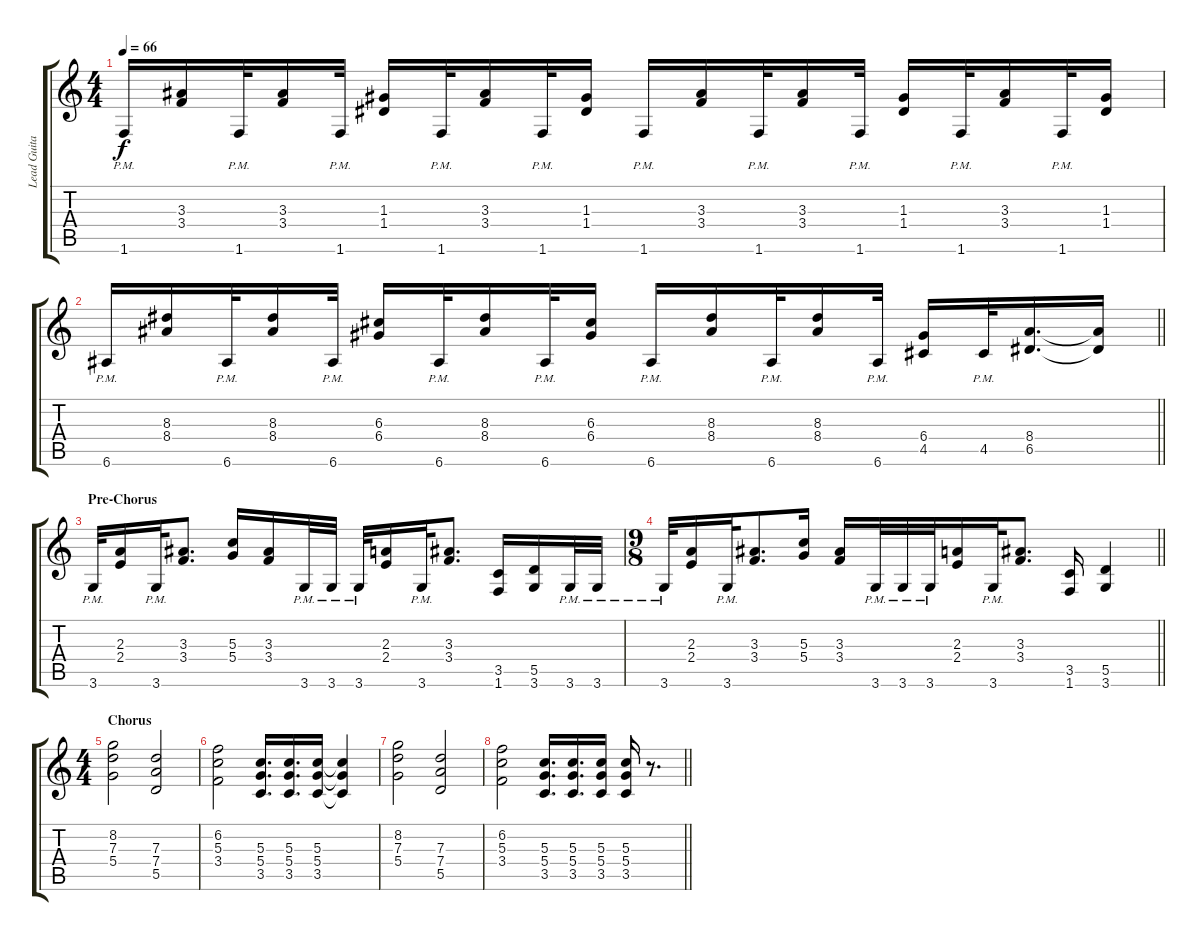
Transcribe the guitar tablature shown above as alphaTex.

\track ("Lead Guitar" "Lead Guita") {instrument distortionguitar}
\staff {score tabs}
\tuning (E4 B3 G3 D3 A2 E2) {hide}
\ts (4 4)
\tempo 66
\clef g2
\ks c
1.6{pm}.16{dy f} (3.3 3.4).16 1.6{pm}.32 (3.3 3.4).16 1.6{pm}.32 (1.3 1.4).16 1.6{pm}.32 (3.3 3.4).16 1.6{pm}.32 (1.3 1.4).16 1.6{pm}.16 (3.3 3.4).16 1.6{pm}.32 (3.3 3.4).16 1.6{pm}.32 (1.3 1.4).16 1.6{pm}.32 (3.3 3.4).16 1.6{pm}.32 (1.3 1.4).16 |
\barLineRight lightlight
6.6{pm}.16 (8.3 8.4).16 6.6{pm}.32 (8.3 8.4).16 6.6{pm}.32 (6.3 6.4).16 6.6{pm}.32 (8.3 8.4).16 6.6{pm}.32 (6.3 6.4).16 6.6{pm}.16 (8.3 8.4).16 6.6{pm}.32 (8.3 8.4).16 6.6{pm}.32 (6.4 4.5).16 4.5{pm}.32 (8.4 6.5).16{d} (8.4{t} 6.5{t}).16 |
\section ("" "Pre-Chorus")
3.6{pm}.32 (2.3 2.4).16 3.6{pm}.32 (3.3 3.4).8{d} (5.3 5.4).16 (3.3 3.4).16 3.6{pm}.32 3.6{pm}.32 3.6{pm}.32 (2.3 2.4).16 3.6{pm}.32 (3.3 3.4).8{d} (3.5 1.6).16 (5.5 3.6).16 3.6{pm}.32 3.6{pm}.32 |
\ts (9 8)
\barLineRight lightlight
3.6{pm}.32 (2.3 2.4).16 3.6{pm}.32 (3.3 3.4).8{d} (5.3 5.4).16 (3.3 3.4).16 3.6{pm}.32 3.6{pm}.32 3.6{pm}.32 (2.3 2.4).16 3.6{pm}.32 (3.3 3.4).8{d} (3.5 1.6).16 (5.5 3.6).4 |
\ts (4 4)
\section ("" "Chorus")
(8.2 7.3 5.4).2 (7.3 7.4 5.5).2 |
(6.2 5.3 3.4).2 (5.3 5.4 3.5).16{d} (5.3 5.4 3.5).16{d} (5.3 5.4 3.5).16 (5.3{t} 5.4{t} 3.5{t}).4 |
(8.2 7.3 5.4).2 (7.3 7.4 5.5).2 |
\barLineRight lightlight
(6.2 5.3 3.4).2 (5.3 5.4 3.5).16{d} (5.3 5.4 3.5).16{d} (5.3 5.4 3.5).16 (5.3 5.4 3.5).16 r.8{d}
